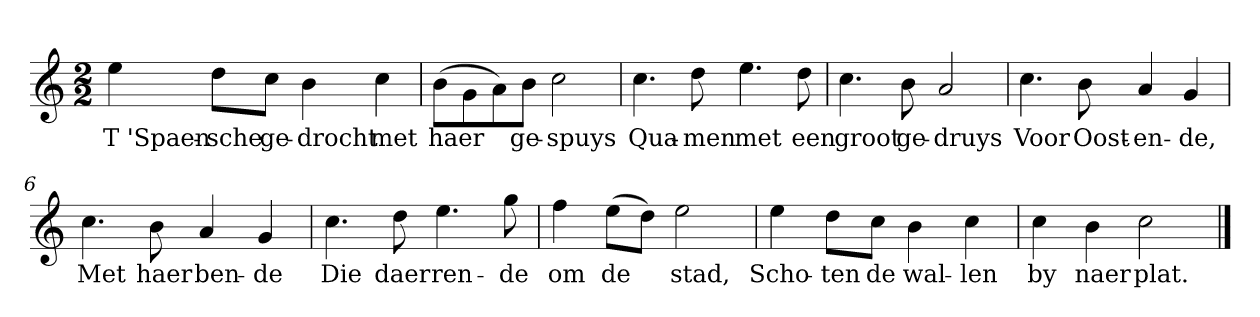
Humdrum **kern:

**kern	**text
*part1	*part1
*staff1	*staff1
*clefG2	*
*k[]	*
*C:	*
*M2/2	*
*MM120	*
=1	=1
4ee	T 'Spaen-
8dd\L	-sche
8cc\J	ge-
4b	-drocht
4cc	met
=2	=2
(8b\L	haer
8g\	.
8a\)	.
8b\J	ge-
2cc	-spuys
=3	=3
4.cc	Qua-
8dd	-men
4.ee	met
8dd	een
=4	=4
4.cc	groot
8b	ge-
2a	-druys
=5	=5
4.cc	Voor
8b	Oost-
4a	-en-
4g	-de,
=6	=6
4.cc	Met
8b	haer
4a	ben-
4g	-de
=7	=7
4.cc	Die
8dd	daer
4.ee	ren-
8gg	-de
=8	=8
4ff	om
(8ee\L	de
8dd\J)	.
2ee	stad,
=9	=9
4ee	Scho-
8dd\L	-ten
8cc\J	de
4b	wal-
4cc	-len
=10	=10
4cc	by
4b	naer
2cc	plat.
==	==
*-	*-
